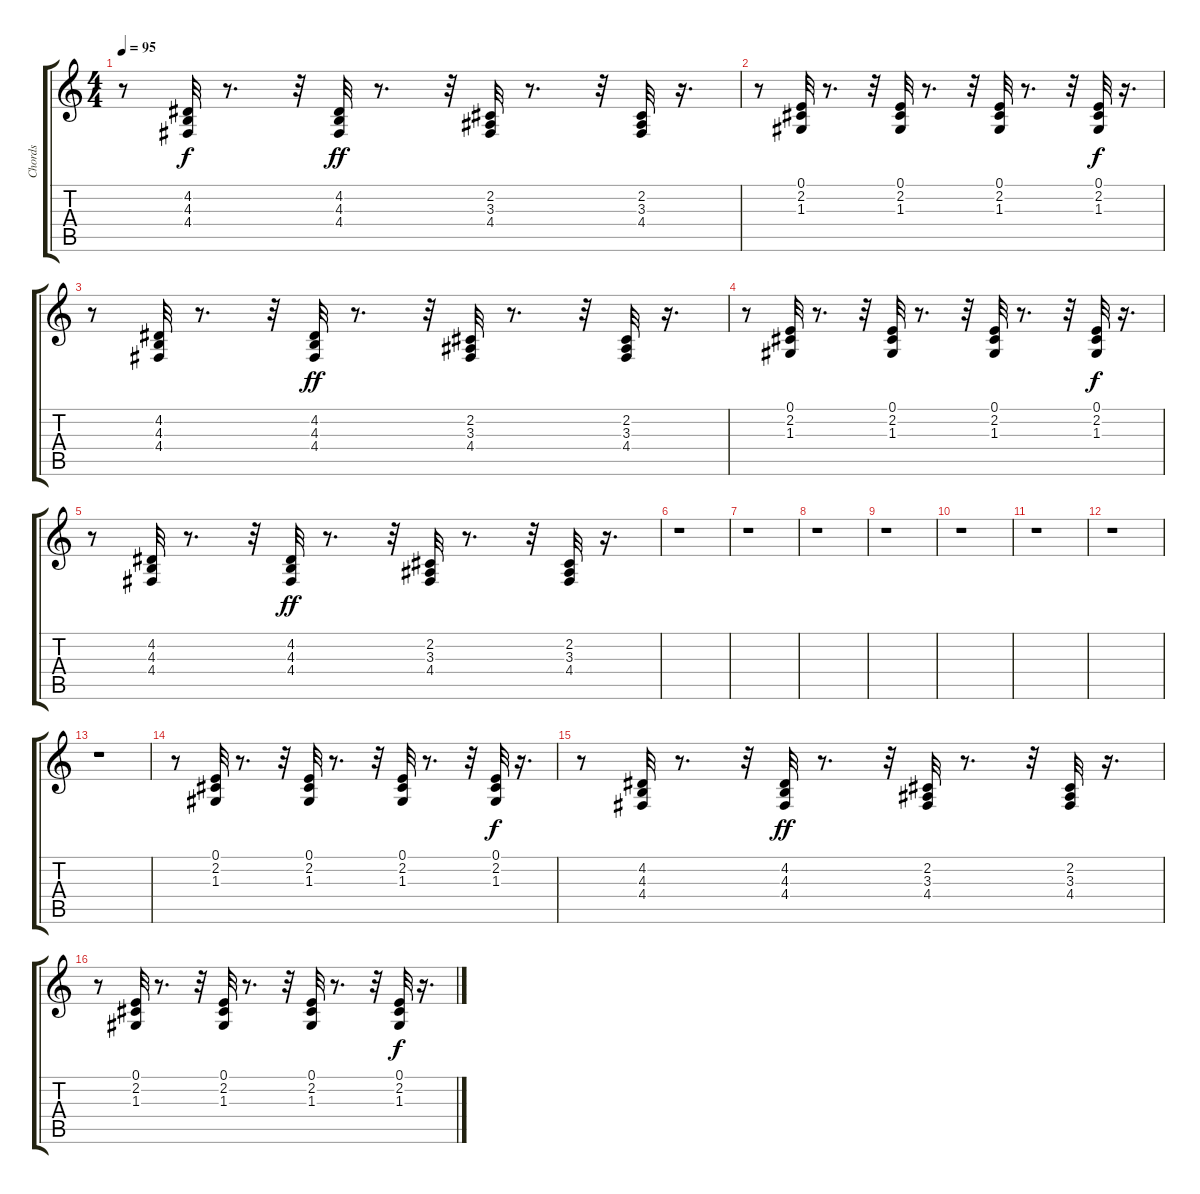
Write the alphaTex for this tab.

\track ("Chords" "Chords") {instrument synthbrass2}
\staff {score tabs}
\tuning (E4 B3 G3 D3 A2 E2) {hide}
\ts (4 4)
\tempo 95
\clef g2
\ks c
r.8{dy f} (4.2 4.3 4.4).32 r.8{d} r.32 (4.2 4.3 4.4).32{dy ff} r.8{d} r.32 (2.2 3.3 4.4).32 r.8{d} r.32 (2.2 3.3 4.4).32 r.16{d} |
r.8 (0.1 2.2 1.3).32 r.8{d} r.32 (0.1 2.2 1.3).32 r.8{d} r.32 (0.1 2.2 1.3).32 r.8{d} r.32 (0.1 2.2 1.3).32{dy f} r.16{d} |
r.8 (4.2 4.3 4.4).32 r.8{d} r.32 (4.2 4.3 4.4).32{dy ff} r.8{d} r.32 (2.2 3.3 4.4).32 r.8{d} r.32 (2.2 3.3 4.4).32 r.16{d} |
r.8 (0.1 2.2 1.3).32 r.8{d} r.32 (0.1 2.2 1.3).32 r.8{d} r.32 (0.1 2.2 1.3).32 r.8{d} r.32 (0.1 2.2 1.3).32{dy f} r.16{d} |
r.8 (4.2 4.3 4.4).32 r.8{d} r.32 (4.2 4.3 4.4).32{dy ff} r.8{d} r.32 (2.2 3.3 4.4).32 r.8{d} r.32 (2.2 3.3 4.4).32 r.16{d} |
r.1 |
r.1 |
r.1 |
r.1 |
r.1 |
r.1 |
r.1 |
r.1 |
r.8 (0.1 2.2 1.3).32 r.8{d} r.32 (0.1 2.2 1.3).32 r.8{d} r.32 (0.1 2.2 1.3).32 r.8{d} r.32 (0.1 2.2 1.3).32{dy f} r.16{d} |
r.8 (4.2 4.3 4.4).32 r.8{d} r.32 (4.2 4.3 4.4).32{dy ff} r.8{d} r.32 (2.2 3.3 4.4).32 r.8{d} r.32 (2.2 3.3 4.4).32 r.16{d} |
r.8 (0.1 2.2 1.3).32 r.8{d} r.32 (0.1 2.2 1.3).32 r.8{d} r.32 (0.1 2.2 1.3).32 r.8{d} r.32 (0.1 2.2 1.3).32{dy f} r.16{d}
